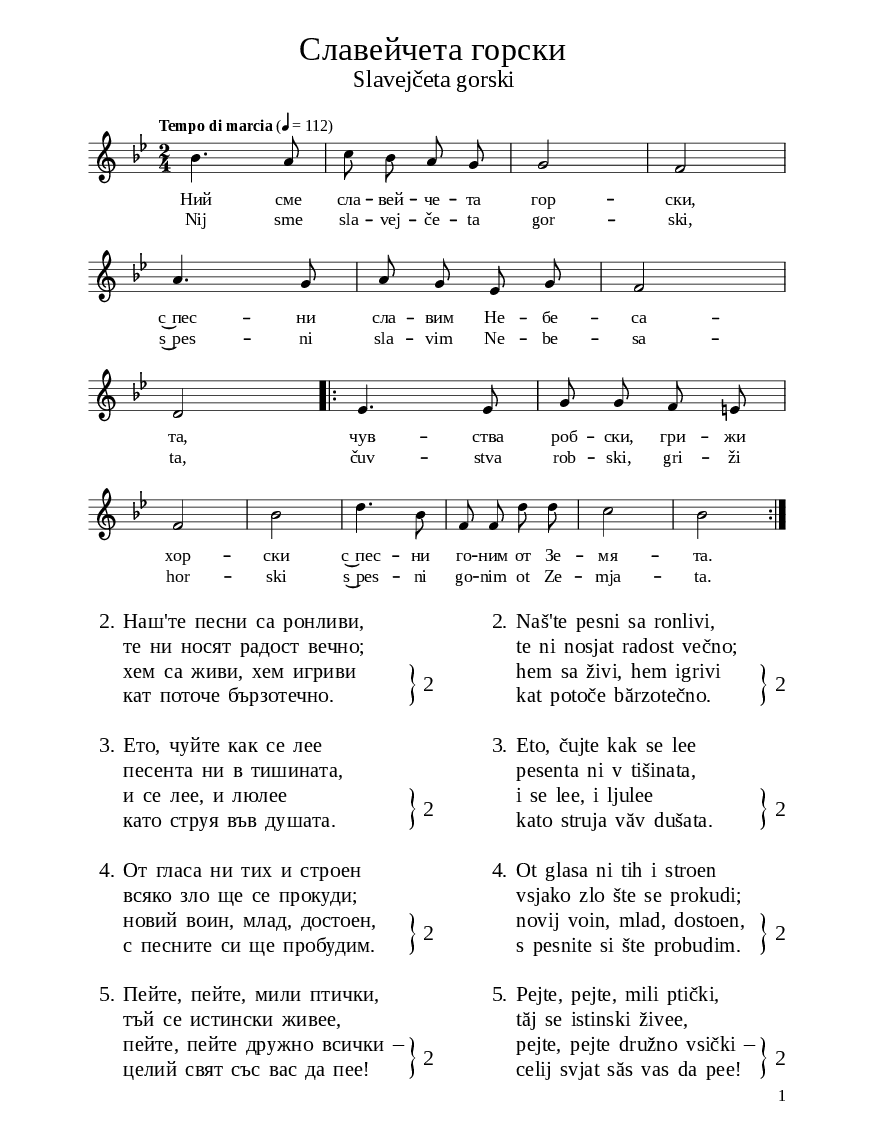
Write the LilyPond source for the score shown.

\version "2.24.1"

% include paper part and global functions
\include "include/globals.ily"
"rightBraces049" = \markup {
  \column {
    % repeat braces
    \translate #'(0 . -5.5 )
    \right-brace #20

    \translate #'(0 . -10.0 )
    \right-brace #20

    \translate #'(0 . -10.0 )
    \right-brace #20

    \translate #'(0 . -10.0 )
    \right-brace #20
  }
  \column {
    % repeat numbers
    \translate #'(0 . -6.1 )
    2

    \translate #'(0 . -12.0 )
    2

    \translate #'(0 . -12.0 )
    2

    \translate #'(0 . -12.0 )
    2
  }
}

\bookpart {
  \label #'ref049
  \tocItem \markup "Славейчета горски – Slavejčeta gorski"
  \include "include/bookpart-paper.ily"
  \score {
    \include "include/score-layout.ily"

    \new Voice \absolute  {
      \clef treble
      \key bes \major
      \time 2/4
      \tempoFunc "Tempo di marcia" 4 "112"
      \autoBeamOff
      \autoBeamOff

      bes'4. a'8 | c''8 bes' a' g' |  g'2 |  f'2 \break | 
       a'4. g'8  | a'8 g' es' g' |  f'2 |  \break
         d'2 \repeat volta 2 {
        es'4. es'8 | g'8 g' f' e' \break |
        f'2 | bes'2 d''4. bes'8 | f'8 f' d'' d'' | c''2  bes'2 |\break
      }
    }

    \addlyrics {
      Ний сме сла -- вей -- че -- та гор -- ски, с~пес -- ни
      сла -- вим Не -- бе -- са -- та, чув -- ства роб -- ски, гри -- жи
      хор -- ски с~пес -- ни го -- ним от Зе -- мя -- та.
    }

     \addlyrics {
      Nij sme sla -- vej -- če -- ta gor -- ski, s~pes -- ni
      sla -- vim Ne -- be -- sa -- ta, čuv -- stva rob -- ski, gri -- ži
      hor -- ski s~pes -- ni go -- nim ot Ze -- mja -- ta.
    }


    \header {
      title = \titleFunc "Славейчета горски " "Slavejčeta gorski "
    }

    \midi{}

  } % score

  \markup \fontsize #bgCoupletFontSize {
    \hspace #1
    \override #`(baseline-skip . ,bgCoupletBaselineSkip)
    \column {

      \line { 2.  Наш'те песни са ронливи,}

      \line {   "   " те ни носят радост вечно; }

      \line {   "   "  хем са живи, хем игриви}

      \line {   "   " кат поточе бързотечно.}
      \line {   "   " }

      \line {   3. Ето, чуйте как се лее}

      \line {   "   " песента ни в тишината,}

      \line {   "   " и се лее, и люлее}

      \line {   "   " като струя във душата.}
      \line {   "   " }

      \line {   4. От гласа ни тих и строен}

      \line {   "   " всяко зло ще се прокуди;}

      \line {   "   "новий воин, млад, достоен, }

      \line {   "   " с песните си ще пробудим.}
      \line {   "   " }

      \line {   5. Пейте, пейте, мили птички,}

      \line {   "   "тъй се истински живее,}

      \line {   "   "пейте, пейте дружно всички – }

      \line {   "   " целий свят със вас да пее! }
    } \"rightBraces049"

    \hspace #5
    \override #`(baseline-skip . ,bgCoupletBaselineSkip)
     \column {

      \line { 2.  Naš'te pesni sa ronlivi,}

      \line {   "   " te ni nosjat radost večno; }

      \line {   "   "  hem sa živi, hem igrivi}

      \line {   "   " kat potoče bărzotečno.}
      \line {   "   " }

      \line {   3. Eto, čujte kak se lee}

      \line {   "   " pesenta ni v tišinata,}

      \line {   "   " i se lee, i ljulee}

      \line {   "   " kato struja văv dušata.}
      \line {   "   " }

      \line {   4. Ot glasa ni tih i stroen}

      \line {   "   " vsjako zlo šte se prokudi;}

      \line {   "   "novij voin, mlad, dostoen, }

      \line {   "   " s pesnite si šte probudim.}
      \line {   "   " }

      \line {   5. Pejte, pejte, mili ptički,}

      \line {   "   "tăj se istinski živee,}

      \line {   "   "pejte, pejte družno vsički – }

      \line {   "   " celij svjat săs vas da pee! }
    } %column
    \"rightBraces049"
  } % markup

  \pageBreak

  % include foreign translation(s) of the song
  \version "2.24.0"

\markup \fill-line { \fontsize #deTitleFontSize "Wir sind die Nachtigallen des Waldes" }
\markup \null

\markup \fontsize #deCoupletFontSize {
  \hspace #10
  \override #`(baseline-skip . ,deCoupletBaselineSkip)

  \column {


    \line { 1. Wir sind die Nachtigallen des Waldes,}

    \line { "   "mit Liedern preisen wir den Himmel. }

    \line { "   "sklavische Gefühle und menschliche Sorgen}

    \line { "   "vertreiben wir mit Liedern.}

    \line { " " }
    \line { 2. Unsere Lieder sind schwungvoll, }

    \line { "   "sie bringen uns ewig Freude;}

    \line { "   "sie sind sowohl lebhaft als auch spielerisch}

    \line { "   "wie ein schnell fließendes Bächlein.}

    \line { " " }
    \line { 3. Nun, hört, wie unser Lied }

    \line { "   "in der Stille fließt -}

    \line { "   "es fließt und es wiegt wie}

    \line { "   "ein Strom in der Seele.}

    \line { " " }
    \line { 4. Durch unsere ruhige und aufrichtige Stimme}

    \line { "   "wird alles Böse gebannt; }

    \line { "   "einen neuen Kämpfer, jung und gerecht, }

    \line { "   "werden wir durch unsere Lieder erwecken.}

    \line { " " }

    \line { 5. Singt, singt ihr süßen Vögel, }

    \line { "   "nur so lebt man wahrhaftig; }

    \line { "   "singt, singt alle zusammen, }

    \line { "   "auf dass die ganze Welt mit euch singe!}


  }

}


} % bookpart
